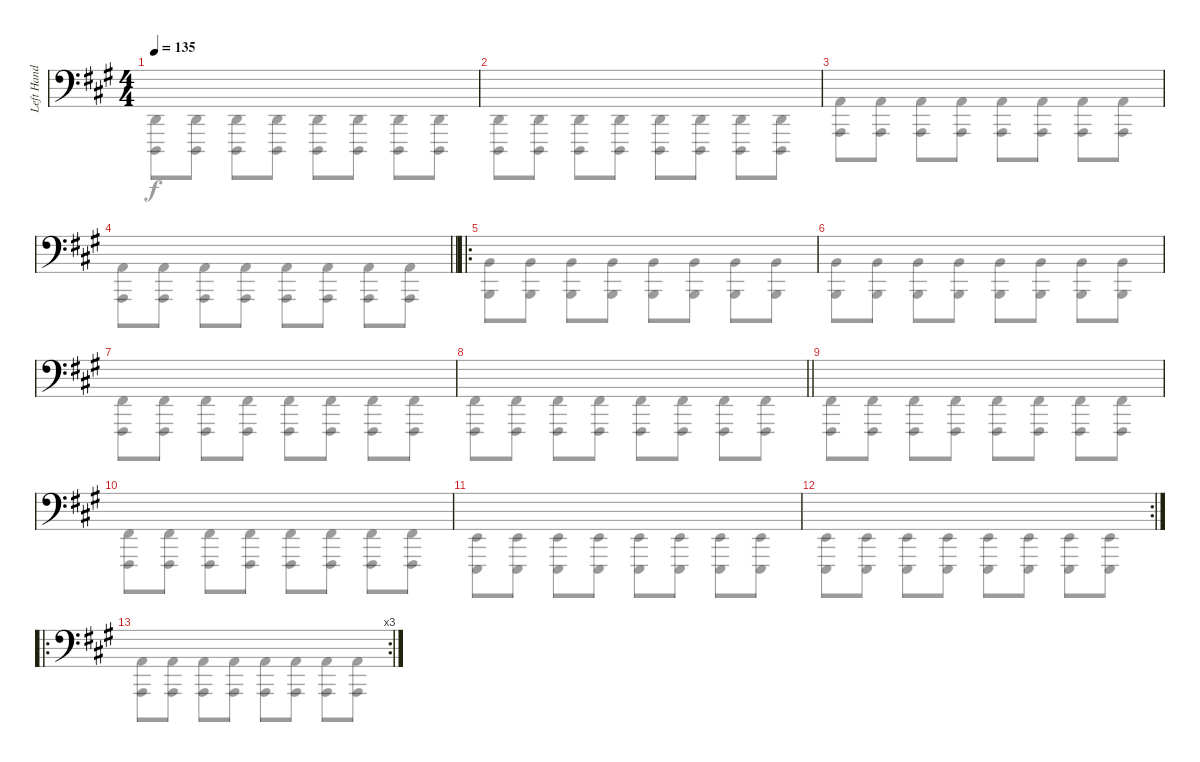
\track ("Left Hand" "Left Hand") {instrument electricpiano1}
\staff {score}
\tuning (C3 G2 D2 A1 E1 B0) {hide}
\voice
\ts (4 4)
\tempo 135
\clef f4
\ks a
|
|
|
\barLineRight lightlight
|
\ro
|
|
|
\barLineRight lightlight
|
|
|
|
\rc 2
|
\ro
\rc 3
|
|
|
\voice
\clef f4
\ks a
(0.3 3.6).8{dy f} (0.3 3.6).8 (0.3 3.6).8 (5.4 3.6).8 (0.3 3.6).8 (0.3 3.6).8 (0.3 3.6).8 (0.3 3.6).8 |
(0.3 3.6).8 (0.3 3.6).8 (0.3 3.6).8 (0.3 3.6).8 (0.3 3.6).8 (0.3 3.6).8 (0.3 3.6).8 (0.3 3.6).8 |
(2.2 0.4).8 (2.2 0.4).8 (2.2 0.4).8 (2.2 0.4).8 (2.2 0.4).8 (2.2 0.4).8 (2.2 0.4).8 (2.2 0.4).8 |
\barLineRight lightlight
(2.2 0.4).8 (2.2 0.4).8 (2.2 5.5).8 (2.2 0.4).8 (2.2 0.4).8 (2.2 0.4).8 (2.2 0.4).8 (2.2 0.4).8 |
(4.2 2.4).8 (4.2 2.4).8 (4.2 2.4).8 (4.2 2.4).8 (4.2 2.4).8 (4.2 2.4).8 (4.2 2.4).8 (4.2 2.4).8 |
(4.2 2.4).8 (4.2 2.4).8 (4.2 2.4).8 (4.2 2.4).8 (4.2 2.4).8 (4.2 2.4).8 (4.2 2.4).8 (4.2 2.4).8 |
(4.3 2.5).8 (4.3 2.5).8 (4.3 2.5).8 (4.3 2.5).8 (4.3 7.6).8 (4.3 2.5).8 (4.3 2.5).8 (4.3 2.5).8 |
\barLineRight lightlight
(4.3 2.5).8 (4.3 2.5).8 (4.3 2.5).8 (4.3 2.5).8 (4.3 2.5).8 (4.3 2.5).8 (4.3 2.5).8 (4.3 2.5).8 |
(4.3 2.5).8 (4.3 2.5).8 (4.3 2.5).8 (4.3 2.5).8 (4.3 7.6).8 (4.3 2.5).8 (4.3 2.5).8 (4.3 2.5).8 |
(4.3 2.5).8 (4.3 2.5).8 (4.3 2.5).8 (4.3 2.5).8 (4.3 2.5).8 (4.3 2.5).8 (4.3 2.5).8 (4.3 2.5).8 |
(2.3 0.5).8 (2.3 0.5).8 (2.3 0.5).8 (2.3 0.5).8 (2.3 0.5).8 (2.3 0.5).8 (2.3 0.5).8 (2.3 0.5).8 |
(2.3 0.5).8 (2.3 0.5).8 (2.3 0.5).8 (2.3 0.5).8 (2.3 0.5).8 (2.3 0.5).8 (7.4 0.5).8 (2.3 0.5).8 |
(2.2 0.4).8 (2.2 0.4).8 (2.2 0.4).8 (2.2 0.4).8 (7.3 0.4).8 (2.2 0.4).8 (2.2 0.4).8 (2.2 0.4).8 |
|
|
